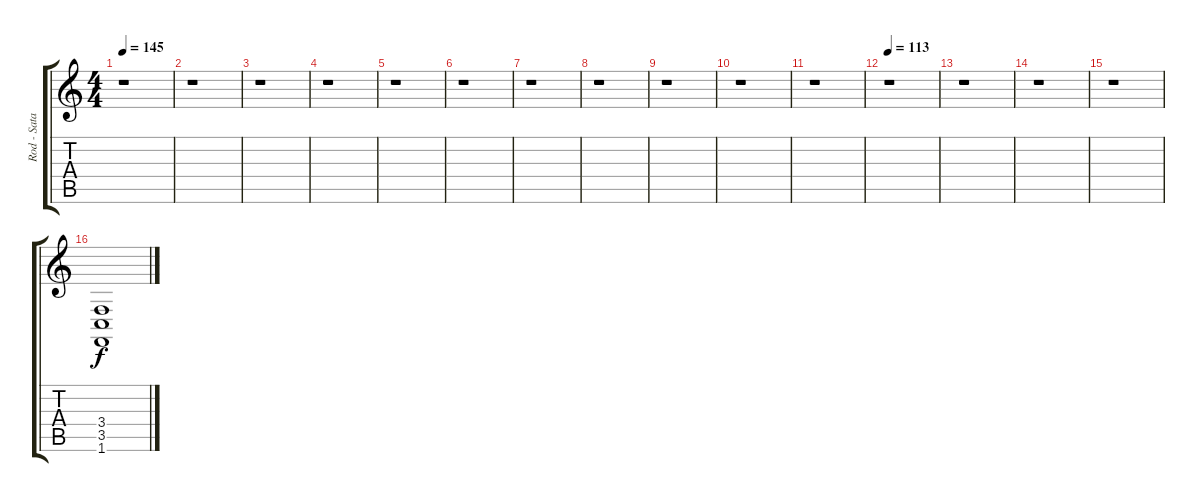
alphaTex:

\track ("Rod - Satan´s Stimme" "Rod - Sata") {instrument synthstrings1}
\staff {score tabs}
\tuning (E4 B3 G3 D3 A2 E2) {hide}
\ts (4 4)
\tempo 145
\clef g2
\ks c
r.1{dy f} |
r.1 |
r.1 |
r.1 |
r.1 |
r.1 |
r.1 |
r.1 |
r.1 |
r.1 |
r.1 |
\tempo 113
r.1 |
r.1 |
r.1 |
r.1 |
(3.4 3.5 1.6).1
